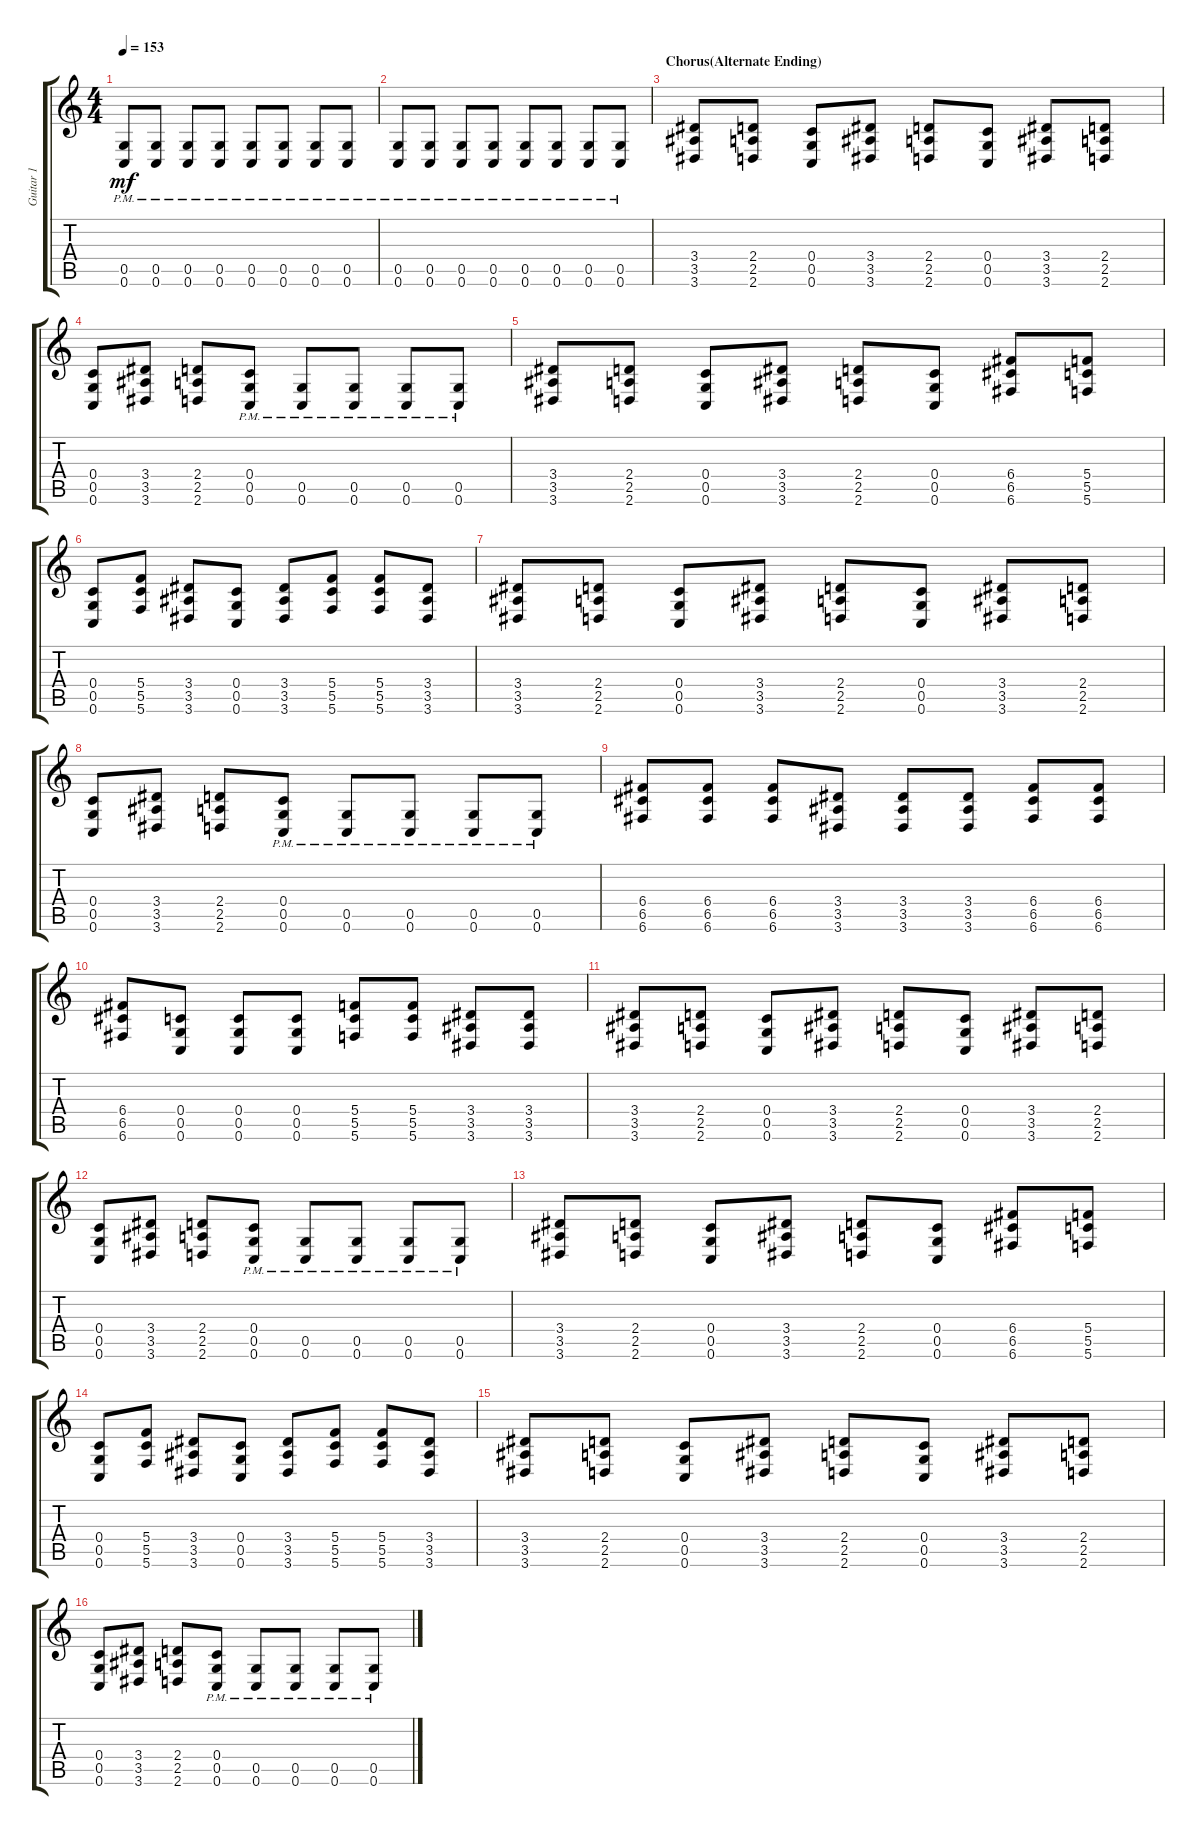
\track ("Guitar 1" "Guitar 1") {instrument distortionguitar}
\staff {score tabs}
\tuning (D4 A3 F3 C3 G2 C2) {hide}
\ts (4 4)
\tempo 153
\clef g2
\ks c
(0.5{pm} 0.6{pm}).8{dy mf} (0.5{pm} 0.6{pm}).8 (0.5{pm} 0.6{pm}).8 (0.5{pm} 0.6{pm}).8 (0.5{pm} 0.6{pm}).8 (0.5{pm} 0.6{pm}).8 (0.5{pm} 0.6{pm}).8 (0.5{pm} 0.6{pm}).8 |
(0.5{pm} 0.6{pm}).8 (0.5{pm} 0.6{pm}).8 (0.5{pm} 0.6{pm}).8 (0.5{pm} 0.6{pm}).8 (0.5{pm} 0.6{pm}).8 (0.5{pm} 0.6{pm}).8 (0.5{pm} 0.6{pm}).8 (0.5{pm} 0.6{pm}).8 |
\section ("" "Chorus(Alternate Ending)")
(3.4 3.5 3.6).8 (2.4 2.5 2.6).8 (0.4 0.5 0.6).8 (3.4 3.5 3.6).8 (2.4 2.5 2.6).8 (0.4 0.5 0.6).8 (3.4 3.5 3.6).8 (2.4 2.5 2.6).8 |
(0.4 0.5 0.6).8 (3.4 3.5 3.6).8 (2.4 2.5 2.6).8 (0.4{pm} 0.5{pm} 0.6{pm}).8 (0.5{pm} 0.6{pm}).8 (0.5{pm} 0.6{pm}).8 (0.5{pm} 0.6{pm}).8 (0.5{pm} 0.6{pm}).8 |
(3.4 3.5 3.6).8 (2.4 2.5 2.6).8 (0.4 0.5 0.6).8 (3.4 3.5 3.6).8 (2.4 2.5 2.6).8 (0.4 0.5 0.6).8 (6.4 6.5 6.6).8 (5.4 5.5 5.6).8 |
(0.4 0.5 0.6).8 (5.4 5.5 5.6).8 (3.4 3.5 3.6).8 (0.4 0.5 0.6).8 (3.4 3.5 3.6).8 (5.4 5.5 5.6).8 (5.4 5.5 5.6).8 (3.4 3.5 3.6).8 |
(3.4 3.5 3.6).8 (2.4 2.5 2.6).8 (0.4 0.5 0.6).8 (3.4 3.5 3.6).8 (2.4 2.5 2.6).8 (0.4 0.5 0.6).8 (3.4 3.5 3.6).8 (2.4 2.5 2.6).8 |
(0.4 0.5 0.6).8 (3.4 3.5 3.6).8 (2.4 2.5 2.6).8 (0.4{pm} 0.5{pm} 0.6{pm}).8 (0.5{pm} 0.6{pm}).8 (0.5{pm} 0.6{pm}).8 (0.5{pm} 0.6{pm}).8 (0.5{pm} 0.6{pm}).8 |
(6.4 6.5 6.6).8 (6.4 6.5 6.6).8 (6.4 6.5 6.6).8 (3.4 3.5 3.6).8 (3.4 3.5 3.6).8 (3.4 3.5 3.6).8 (6.4 6.5 6.6).8 (6.4 6.5 6.6).8 |
(6.4 6.5 6.6).8 (0.4 0.5 0.6).8 (0.4 0.5 0.6).8 (0.4 0.5 0.6).8 (5.4 5.5 5.6).8 (5.4 5.5 5.6).8 (3.4 3.5 3.6).8 (3.4 3.5 3.6).8 |
(3.4 3.5 3.6).8 (2.4 2.5 2.6).8 (0.4 0.5 0.6).8 (3.4 3.5 3.6).8 (2.4 2.5 2.6).8 (0.4 0.5 0.6).8 (3.4 3.5 3.6).8 (2.4 2.5 2.6).8 |
(0.4 0.5 0.6).8 (3.4 3.5 3.6).8 (2.4 2.5 2.6).8 (0.4{pm} 0.5{pm} 0.6{pm}).8 (0.5{pm} 0.6{pm}).8 (0.5{pm} 0.6{pm}).8 (0.5{pm} 0.6{pm}).8 (0.5{pm} 0.6{pm}).8 |
(3.4 3.5 3.6).8 (2.4 2.5 2.6).8 (0.4 0.5 0.6).8 (3.4 3.5 3.6).8 (2.4 2.5 2.6).8 (0.4 0.5 0.6).8 (6.4 6.5 6.6).8 (5.4 5.5 5.6).8 |
(0.4 0.5 0.6).8 (5.4 5.5 5.6).8 (3.4 3.5 3.6).8 (0.4 0.5 0.6).8 (3.4 3.5 3.6).8 (5.4 5.5 5.6).8 (5.4 5.5 5.6).8 (3.4 3.5 3.6).8 |
(3.4 3.5 3.6).8 (2.4 2.5 2.6).8 (0.4 0.5 0.6).8 (3.4 3.5 3.6).8 (2.4 2.5 2.6).8 (0.4 0.5 0.6).8 (3.4 3.5 3.6).8 (2.4 2.5 2.6).8 |
(0.4 0.5 0.6).8 (3.4 3.5 3.6).8 (2.4 2.5 2.6).8 (0.4{pm} 0.5{pm} 0.6{pm}).8 (0.5{pm} 0.6{pm}).8 (0.5{pm} 0.6{pm}).8 (0.5{pm} 0.6{pm}).8 (0.5{pm} 0.6{pm}).8
